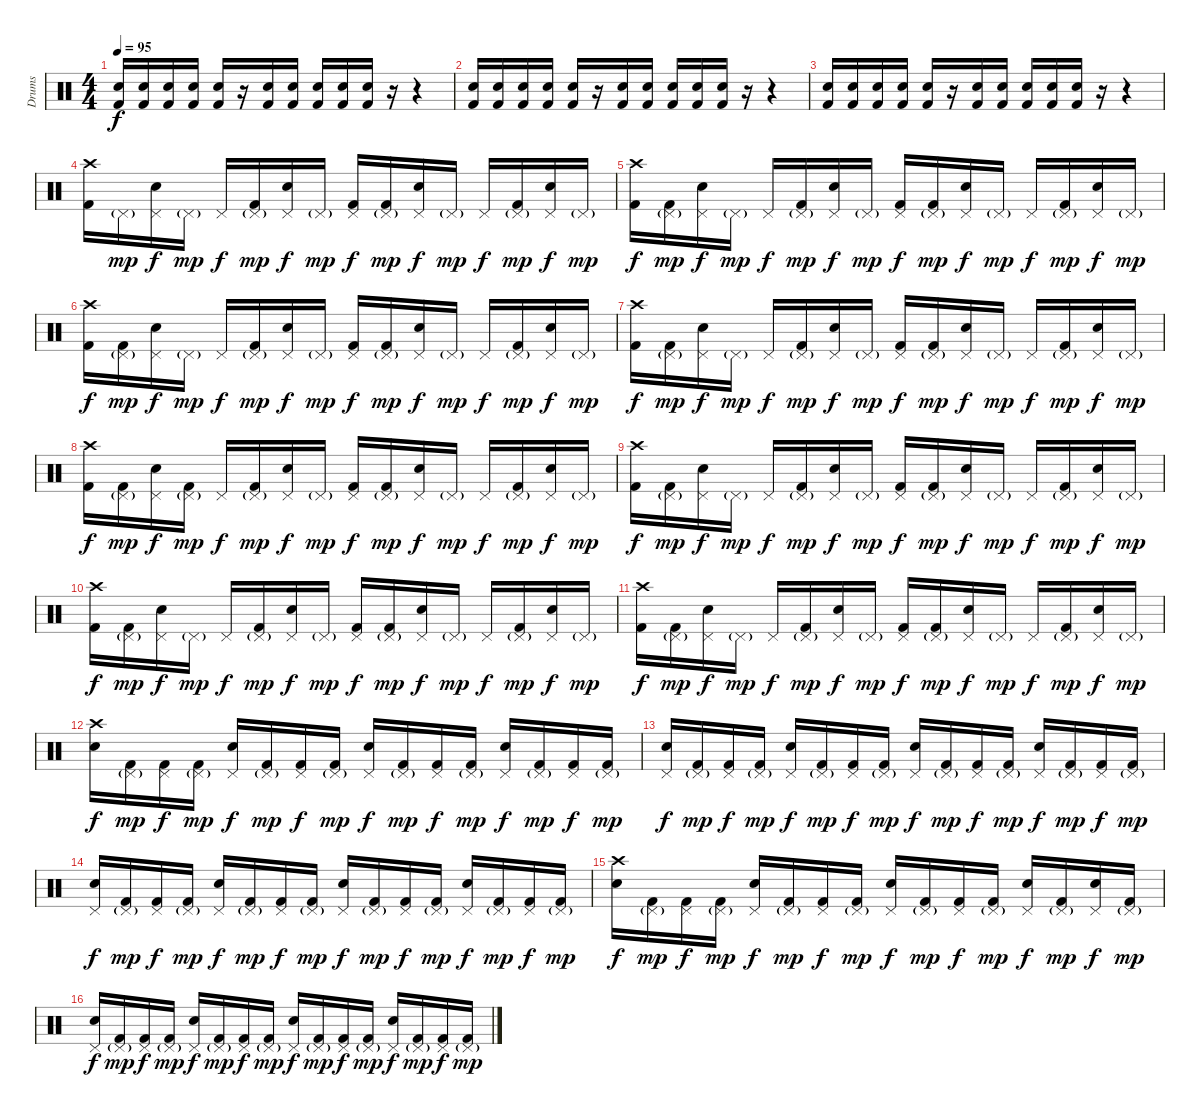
\track ("Drums" "Drums") {instrument percussion}
\staff {score}
\articulation defaults
\ts (4 4)
\tempo 95
\clef neutral
\ks c
("Electric Snare (hit)" "Kick (hit) 2").16{dy f} ("Electric Snare (hit)" "Kick (hit) 2").16 ("Electric Snare (hit)" "Kick (hit) 2").16 ("Electric Snare (hit)" "Kick (hit) 2").16 ("Electric Snare (hit)" "Kick (hit) 2").16 r.16 ("Electric Snare (hit)" "Kick (hit) 2").16 ("Electric Snare (hit)" "Kick (hit) 2").16 ("Electric Snare (hit)" "Kick (hit) 2").16 ("Electric Snare (hit)" "Kick (hit) 2").16 ("Electric Snare (hit)" "Kick (hit) 2").16 r.16 r.4 |
("Electric Snare (hit)" "Kick (hit) 2").16 ("Electric Snare (hit)" "Kick (hit) 2").16 ("Electric Snare (hit)" "Kick (hit) 2").16 ("Electric Snare (hit)" "Kick (hit) 2").16 ("Electric Snare (hit)" "Kick (hit) 2").16 r.16 ("Electric Snare (hit)" "Kick (hit) 2").16 ("Electric Snare (hit)" "Kick (hit) 2").16 ("Electric Snare (hit)" "Kick (hit) 2").16 ("Electric Snare (hit)" "Kick (hit) 2").16 ("Electric Snare (hit)" "Kick (hit) 2").16 r.16 r.4 |
("Electric Snare (hit)" "Kick (hit) 2").16 ("Electric Snare (hit)" "Kick (hit) 2").16 ("Electric Snare (hit)" "Kick (hit) 2").16 ("Electric Snare (hit)" "Kick (hit) 2").16 ("Electric Snare (hit)" "Kick (hit) 2").16 r.16 ("Electric Snare (hit)" "Kick (hit) 2").16 ("Electric Snare (hit)" "Kick (hit) 2").16 ("Electric Snare (hit)" "Kick (hit) 2").16 ("Electric Snare (hit)" "Kick (hit) 2").16 ("Electric Snare (hit)" "Kick (hit) 2").16 r.16 r.4 |
("Crash high (hit)" "Kick (hit) 2").16 "Pedal Hi-Hat (hit)"{g}.16{dy mp} ("Pedal Hi-Hat (hit)" "Electric Snare (hit)").16{dy f} "Pedal Hi-Hat (hit)"{g}.16{dy mp} "Pedal Hi-Hat (hit)".16{dy f} ("Pedal Hi-Hat (hit)"{g} "Kick (hit) 2").16{dy mp} ("Pedal Hi-Hat (hit)" "Electric Snare (hit)").16{dy f} "Pedal Hi-Hat (hit)"{g}.16{dy mp} ("Pedal Hi-Hat (hit)" "Kick (hit) 2").16{dy f} ("Pedal Hi-Hat (hit)"{g} "Kick (hit) 2").16{dy mp} ("Pedal Hi-Hat (hit)" "Electric Snare (hit)").16{dy f} "Pedal Hi-Hat (hit)"{g}.16{dy mp} "Pedal Hi-Hat (hit)".16{dy f} ("Pedal Hi-Hat (hit)"{g} "Kick (hit) 2").16{dy mp} ("Pedal Hi-Hat (hit)" "Electric Snare (hit)").16{dy f} "Pedal Hi-Hat (hit)"{g}.16{dy mp} |
("Crash high (hit)" "Kick (hit) 2").16{dy f} ("Pedal Hi-Hat (hit)"{g} "Kick (hit) 2").16{dy mp} ("Pedal Hi-Hat (hit)" "Electric Snare (hit)").16{dy f} "Pedal Hi-Hat (hit)"{g}.16{dy mp} "Pedal Hi-Hat (hit)".16{dy f} ("Pedal Hi-Hat (hit)"{g} "Kick (hit) 2").16{dy mp} ("Pedal Hi-Hat (hit)" "Electric Snare (hit)").16{dy f} "Pedal Hi-Hat (hit)"{g}.16{dy mp} ("Pedal Hi-Hat (hit)" "Kick (hit) 2").16{dy f} ("Pedal Hi-Hat (hit)"{g} "Kick (hit) 2").16{dy mp} ("Pedal Hi-Hat (hit)" "Electric Snare (hit)").16{dy f} "Pedal Hi-Hat (hit)"{g}.16{dy mp} "Pedal Hi-Hat (hit)".16{dy f} ("Pedal Hi-Hat (hit)"{g} "Kick (hit) 2").16{dy mp} ("Pedal Hi-Hat (hit)" "Electric Snare (hit)").16{dy f} "Pedal Hi-Hat (hit)"{g}.16{dy mp} |
("Crash high (hit)" "Kick (hit) 2").16{dy f} ("Pedal Hi-Hat (hit)"{g} "Kick (hit) 2").16{dy mp} ("Pedal Hi-Hat (hit)" "Electric Snare (hit)").16{dy f} "Pedal Hi-Hat (hit)"{g}.16{dy mp} "Pedal Hi-Hat (hit)".16{dy f} ("Pedal Hi-Hat (hit)"{g} "Kick (hit) 2").16{dy mp} ("Pedal Hi-Hat (hit)" "Electric Snare (hit)").16{dy f} "Pedal Hi-Hat (hit)"{g}.16{dy mp} ("Pedal Hi-Hat (hit)" "Kick (hit) 2").16{dy f} ("Pedal Hi-Hat (hit)"{g} "Kick (hit) 2").16{dy mp} ("Pedal Hi-Hat (hit)" "Electric Snare (hit)").16{dy f} "Pedal Hi-Hat (hit)"{g}.16{dy mp} "Pedal Hi-Hat (hit)".16{dy f} ("Pedal Hi-Hat (hit)"{g} "Kick (hit) 2").16{dy mp} ("Pedal Hi-Hat (hit)" "Electric Snare (hit)").16{dy f} "Pedal Hi-Hat (hit)"{g}.16{dy mp} |
("Crash high (hit)" "Kick (hit) 2").16{dy f} ("Pedal Hi-Hat (hit)"{g} "Kick (hit) 2").16{dy mp} ("Pedal Hi-Hat (hit)" "Electric Snare (hit)").16{dy f} "Pedal Hi-Hat (hit)"{g}.16{dy mp} "Pedal Hi-Hat (hit)".16{dy f} ("Pedal Hi-Hat (hit)"{g} "Kick (hit) 2").16{dy mp} ("Pedal Hi-Hat (hit)" "Electric Snare (hit)").16{dy f} "Pedal Hi-Hat (hit)"{g}.16{dy mp} ("Pedal Hi-Hat (hit)" "Kick (hit) 2").16{dy f} ("Pedal Hi-Hat (hit)"{g} "Kick (hit) 2").16{dy mp} ("Pedal Hi-Hat (hit)" "Electric Snare (hit)").16{dy f} "Pedal Hi-Hat (hit)"{g}.16{dy mp} "Pedal Hi-Hat (hit)".16{dy f} ("Pedal Hi-Hat (hit)"{g} "Kick (hit) 2").16{dy mp} ("Pedal Hi-Hat (hit)" "Electric Snare (hit)").16{dy f} "Pedal Hi-Hat (hit)"{g}.16{dy mp} |
("Crash high (hit)" "Kick (hit) 2").16{dy f} ("Pedal Hi-Hat (hit)"{g} "Kick (hit) 2").16{dy mp} ("Pedal Hi-Hat (hit)" "Electric Snare (hit)").16{dy f} ("Pedal Hi-Hat (hit)"{g} "Kick (hit) 2").16{dy mp} "Pedal Hi-Hat (hit)".16{dy f} ("Pedal Hi-Hat (hit)"{g} "Kick (hit) 2").16{dy mp} ("Pedal Hi-Hat (hit)" "Electric Snare (hit)").16{dy f} "Pedal Hi-Hat (hit)"{g}.16{dy mp} ("Pedal Hi-Hat (hit)" "Kick (hit) 2").16{dy f} ("Pedal Hi-Hat (hit)"{g} "Kick (hit) 2").16{dy mp} ("Pedal Hi-Hat (hit)" "Electric Snare (hit)").16{dy f} "Pedal Hi-Hat (hit)"{g}.16{dy mp} "Pedal Hi-Hat (hit)".16{dy f} ("Pedal Hi-Hat (hit)"{g} "Kick (hit) 2").16{dy mp} ("Pedal Hi-Hat (hit)" "Electric Snare (hit)").16{dy f} "Pedal Hi-Hat (hit)"{g}.16{dy mp} |
("Crash high (hit)" "Kick (hit) 2").16{dy f} ("Pedal Hi-Hat (hit)"{g} "Kick (hit) 2").16{dy mp} ("Pedal Hi-Hat (hit)" "Electric Snare (hit)").16{dy f} "Pedal Hi-Hat (hit)"{g}.16{dy mp} "Pedal Hi-Hat (hit)".16{dy f} ("Pedal Hi-Hat (hit)"{g} "Kick (hit) 2").16{dy mp} ("Pedal Hi-Hat (hit)" "Electric Snare (hit)").16{dy f} "Pedal Hi-Hat (hit)"{g}.16{dy mp} ("Pedal Hi-Hat (hit)" "Kick (hit) 2").16{dy f} ("Pedal Hi-Hat (hit)"{g} "Kick (hit) 2").16{dy mp} ("Pedal Hi-Hat (hit)" "Electric Snare (hit)").16{dy f} "Pedal Hi-Hat (hit)"{g}.16{dy mp} "Pedal Hi-Hat (hit)".16{dy f} ("Pedal Hi-Hat (hit)"{g} "Kick (hit) 2").16{dy mp} ("Pedal Hi-Hat (hit)" "Electric Snare (hit)").16{dy f} "Pedal Hi-Hat (hit)"{g}.16{dy mp} |
("Crash high (hit)" "Kick (hit) 2").16{dy f} ("Pedal Hi-Hat (hit)"{g} "Kick (hit) 2").16{dy mp} ("Pedal Hi-Hat (hit)" "Electric Snare (hit)").16{dy f} "Pedal Hi-Hat (hit)"{g}.16{dy mp} "Pedal Hi-Hat (hit)".16{dy f} ("Pedal Hi-Hat (hit)"{g} "Kick (hit) 2").16{dy mp} ("Pedal Hi-Hat (hit)" "Electric Snare (hit)").16{dy f} "Pedal Hi-Hat (hit)"{g}.16{dy mp} ("Pedal Hi-Hat (hit)" "Kick (hit) 2").16{dy f} ("Pedal Hi-Hat (hit)"{g} "Kick (hit) 2").16{dy mp} ("Pedal Hi-Hat (hit)" "Electric Snare (hit)").16{dy f} "Pedal Hi-Hat (hit)"{g}.16{dy mp} "Pedal Hi-Hat (hit)".16{dy f} ("Pedal Hi-Hat (hit)"{g} "Kick (hit) 2").16{dy mp} ("Pedal Hi-Hat (hit)" "Electric Snare (hit)").16{dy f} "Pedal Hi-Hat (hit)"{g}.16{dy mp} |
("Crash high (hit)" "Kick (hit) 2").16{dy f} ("Pedal Hi-Hat (hit)"{g} "Kick (hit) 2").16{dy mp} ("Pedal Hi-Hat (hit)" "Electric Snare (hit)").16{dy f} "Pedal Hi-Hat (hit)"{g}.16{dy mp} "Pedal Hi-Hat (hit)".16{dy f} ("Pedal Hi-Hat (hit)"{g} "Kick (hit) 2").16{dy mp} ("Pedal Hi-Hat (hit)" "Electric Snare (hit)").16{dy f} "Pedal Hi-Hat (hit)"{g}.16{dy mp} ("Pedal Hi-Hat (hit)" "Kick (hit) 2").16{dy f} ("Pedal Hi-Hat (hit)"{g} "Kick (hit) 2").16{dy mp} ("Pedal Hi-Hat (hit)" "Electric Snare (hit)").16{dy f} "Pedal Hi-Hat (hit)"{g}.16{dy mp} "Pedal Hi-Hat (hit)".16{dy f} ("Pedal Hi-Hat (hit)"{g} "Kick (hit) 2").16{dy mp} ("Pedal Hi-Hat (hit)" "Electric Snare (hit)").16{dy f} "Pedal Hi-Hat (hit)"{g}.16{dy mp} |
("Crash high (hit)" "Electric Snare (hit)").16{dy f} ("Pedal Hi-Hat (hit)"{g} "Kick (hit) 2").16{dy mp} ("Pedal Hi-Hat (hit)" "Kick (hit) 2").16{dy f} ("Pedal Hi-Hat (hit)"{g} "Kick (hit) 2").16{dy mp} ("Pedal Hi-Hat (hit)" "Electric Snare (hit)").16{dy f} ("Pedal Hi-Hat (hit)"{g} "Kick (hit) 2").16{dy mp} ("Pedal Hi-Hat (hit)" "Kick (hit) 2").16{dy f} ("Pedal Hi-Hat (hit)"{g} "Kick (hit) 2").16{dy mp} ("Pedal Hi-Hat (hit)" "Electric Snare (hit)").16{dy f} ("Pedal Hi-Hat (hit)"{g} "Kick (hit) 2").16{dy mp} ("Pedal Hi-Hat (hit)" "Kick (hit) 2").16{dy f} ("Pedal Hi-Hat (hit)"{g} "Kick (hit) 2").16{dy mp} ("Pedal Hi-Hat (hit)" "Electric Snare (hit)").16{dy f} ("Pedal Hi-Hat (hit)"{g} "Kick (hit) 2").16{dy mp} ("Pedal Hi-Hat (hit)" "Kick (hit) 2").16{dy f} ("Pedal Hi-Hat (hit)"{g} "Kick (hit) 2").16{dy mp} |
("Pedal Hi-Hat (hit)" "Electric Snare (hit)").16{dy f} ("Pedal Hi-Hat (hit)"{g} "Kick (hit) 2").16{dy mp} ("Pedal Hi-Hat (hit)" "Kick (hit) 2").16{dy f} ("Pedal Hi-Hat (hit)"{g} "Kick (hit) 2").16{dy mp} ("Pedal Hi-Hat (hit)" "Electric Snare (hit)").16{dy f} ("Pedal Hi-Hat (hit)"{g} "Kick (hit) 2").16{dy mp} ("Pedal Hi-Hat (hit)" "Kick (hit) 2").16{dy f} ("Pedal Hi-Hat (hit)"{g} "Kick (hit) 2").16{dy mp} ("Pedal Hi-Hat (hit)" "Electric Snare (hit)").16{dy f} ("Pedal Hi-Hat (hit)"{g} "Kick (hit) 2").16{dy mp} ("Pedal Hi-Hat (hit)" "Kick (hit) 2").16{dy f} ("Pedal Hi-Hat (hit)"{g} "Kick (hit) 2").16{dy mp} ("Pedal Hi-Hat (hit)" "Electric Snare (hit)").16{dy f} ("Pedal Hi-Hat (hit)"{g} "Kick (hit) 2").16{dy mp} ("Pedal Hi-Hat (hit)" "Kick (hit) 2").16{dy f} ("Pedal Hi-Hat (hit)"{g} "Kick (hit) 2").16{dy mp} |
("Pedal Hi-Hat (hit)" "Electric Snare (hit)").16{dy f} ("Pedal Hi-Hat (hit)"{g} "Kick (hit) 2").16{dy mp} ("Pedal Hi-Hat (hit)" "Kick (hit) 2").16{dy f} ("Pedal Hi-Hat (hit)"{g} "Kick (hit) 2").16{dy mp} ("Pedal Hi-Hat (hit)" "Electric Snare (hit)").16{dy f} ("Pedal Hi-Hat (hit)"{g} "Kick (hit) 2").16{dy mp} ("Pedal Hi-Hat (hit)" "Kick (hit) 2").16{dy f} ("Pedal Hi-Hat (hit)"{g} "Kick (hit) 2").16{dy mp} ("Pedal Hi-Hat (hit)" "Electric Snare (hit)").16{dy f} ("Pedal Hi-Hat (hit)"{g} "Kick (hit) 2").16{dy mp} ("Pedal Hi-Hat (hit)" "Kick (hit) 2").16{dy f} ("Pedal Hi-Hat (hit)"{g} "Kick (hit) 2").16{dy mp} ("Pedal Hi-Hat (hit)" "Electric Snare (hit)").16{dy f} ("Pedal Hi-Hat (hit)"{g} "Kick (hit) 2").16{dy mp} ("Pedal Hi-Hat (hit)" "Kick (hit) 2").16{dy f} ("Pedal Hi-Hat (hit)"{g} "Kick (hit) 2").16{dy mp} |
("Crash high (hit)" "Electric Snare (hit)").16{dy f} ("Pedal Hi-Hat (hit)"{g} "Kick (hit) 2").16{dy mp} ("Pedal Hi-Hat (hit)" "Kick (hit) 2").16{dy f} ("Pedal Hi-Hat (hit)"{g} "Kick (hit) 2").16{dy mp} ("Pedal Hi-Hat (hit)" "Electric Snare (hit)").16{dy f} ("Pedal Hi-Hat (hit)"{g} "Kick (hit) 2").16{dy mp} ("Pedal Hi-Hat (hit)" "Kick (hit) 2").16{dy f} ("Pedal Hi-Hat (hit)"{g} "Kick (hit) 2").16{dy mp} ("Pedal Hi-Hat (hit)" "Electric Snare (hit)").16{dy f} ("Pedal Hi-Hat (hit)"{g} "Kick (hit) 2").16{dy mp} ("Pedal Hi-Hat (hit)" "Kick (hit) 2").16{dy f} ("Pedal Hi-Hat (hit)"{g} "Kick (hit) 2").16{dy mp} ("Pedal Hi-Hat (hit)" "Electric Snare (hit)").16{dy f} ("Pedal Hi-Hat (hit)"{g} "Kick (hit) 2").16{dy mp} ("Pedal Hi-Hat (hit)" "Electric Snare (hit)").16{dy f} ("Pedal Hi-Hat (hit)"{g} "Kick (hit) 2").16{dy mp} |
("Pedal Hi-Hat (hit)" "Electric Snare (hit)").16{dy f} ("Pedal Hi-Hat (hit)"{g} "Kick (hit) 2").16{dy mp} ("Pedal Hi-Hat (hit)" "Kick (hit) 2").16{dy f} ("Pedal Hi-Hat (hit)"{g} "Kick (hit) 2").16{dy mp} ("Pedal Hi-Hat (hit)" "Electric Snare (hit)").16{dy f} ("Pedal Hi-Hat (hit)"{g} "Kick (hit) 2").16{dy mp} ("Pedal Hi-Hat (hit)" "Kick (hit) 2").16{dy f} ("Pedal Hi-Hat (hit)"{g} "Kick (hit) 2").16{dy mp} ("Pedal Hi-Hat (hit)" "Electric Snare (hit)").16{dy f} ("Pedal Hi-Hat (hit)"{g} "Kick (hit) 2").16{dy mp} ("Pedal Hi-Hat (hit)" "Kick (hit) 2").16{dy f} ("Pedal Hi-Hat (hit)"{g} "Kick (hit) 2").16{dy mp} ("Pedal Hi-Hat (hit)" "Electric Snare (hit)").16{dy f} ("Pedal Hi-Hat (hit)"{g} "Kick (hit) 2").16{dy mp} ("Pedal Hi-Hat (hit)" "Kick (hit) 2").16{dy f} ("Pedal Hi-Hat (hit)"{g} "Kick (hit) 2").16{dy mp}
